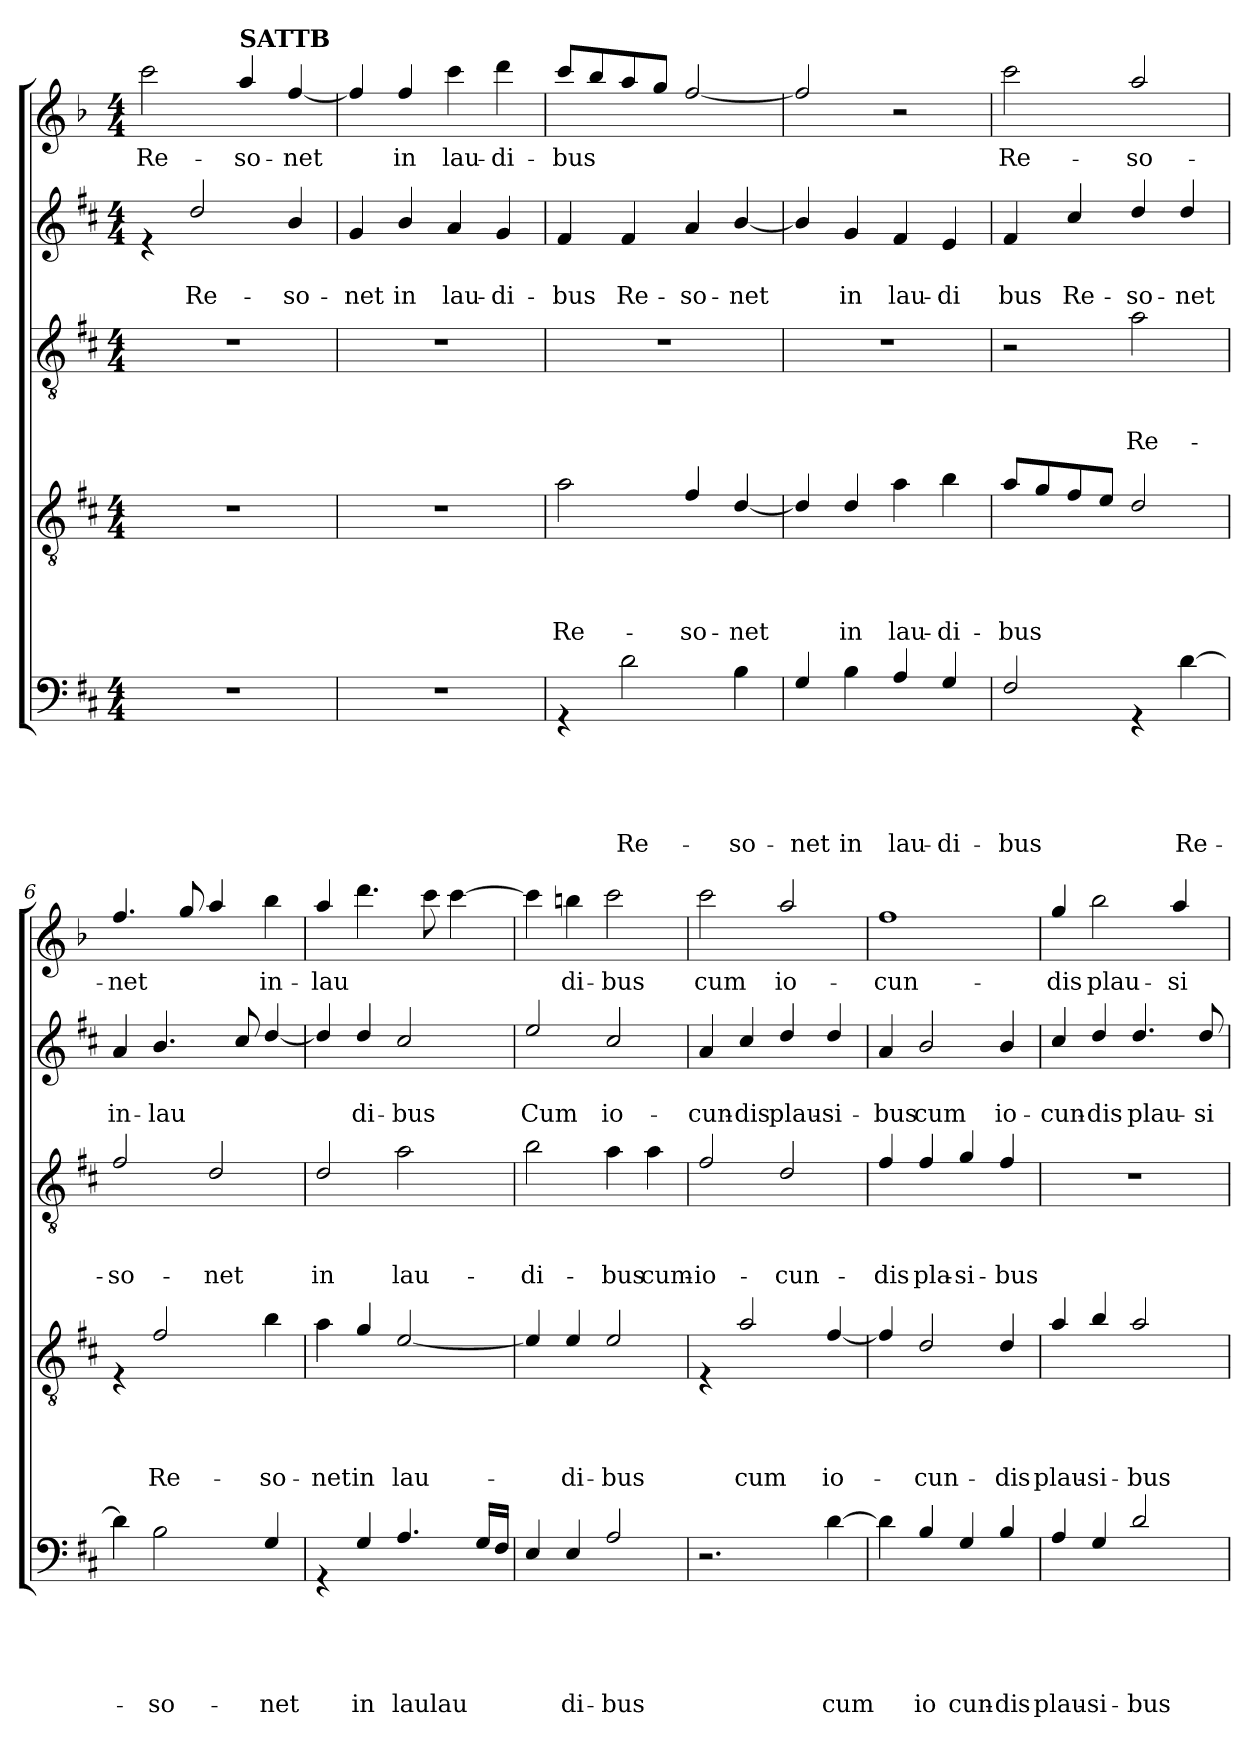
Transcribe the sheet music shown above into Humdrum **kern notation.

**kern	**text	**text	**text	**text	**text	**kern	**text	**text	**text	**text	**kern	**text	**text	**text	**kern	**text	**text	**kern	**text
*part5	*part5	*part5	*part5	*part5	*part5	*part4	*part4	*part4	*part4	*part4	*part3	*part3	*part3	*part3	*part2	*part2	*part2	*part1	*part1
*staff5	*staff5	*staff5	*staff5	*staff5	*staff5	*staff4	*staff4	*staff4	*staff4	*staff4	*staff3	*staff3	*staff3	*staff3	*staff2	*staff2	*staff2	*staff1	*staff1
*clefF4	*	*	*	*	*	*clefGv2	*	*	*	*	*clefGv2	*	*	*	*clefG2	*	*	*clefG2	*
*ITrd5c9	*	*	*	*	*	*ITrd5c9	*	*	*	*	*ITrd5c9	*	*	*	*ITrd5c9	*	*	*ITrd8c14	*
*k[b-]	*	*	*	*	*	*k[b-]	*	*	*	*	*k[b-]	*	*	*	*k[b-]	*	*	*k[b-]	*
*F:	*	*	*	*	*	*F:	*	*	*	*	*F:	*	*	*	*F:	*	*	*F:	*
*M4/4	*	*	*	*	*	*M4/4	*	*	*	*	*M4/4	*	*	*	*M4/4	*	*	*M4/4	*
=1	=1	=1	=1	=1	=1	=1	=1	=1	=1	=1	=1	=1	=1	=1	=1	=1	=1	=1	=1
!	!	!	!	!	!	!	!	!	!	!	!	!	!	!	!	!	!	!	!LO:LY:b
1r	.	.	.	.	.	1r	.	.	.	.	1r	.	.	.	4re	.	.	2cc\	Re-
!	!	!	!	!	!	!	!	!	!	!	!	!	!	!	!	!	!LO:LY:b	!	!
.	.	.	.	.	.	.	.	.	.	.	.	.	.	.	2f/	.	Re-	.	.
!	!	!	!	!	!	!	!	!	!	!	!	!	!	!	!	!	!	!LO:TX:a:B:t=SATTB	!
!	!	!	!	!	!	!	!	!	!	!	!	!	!	!	!	!	!	!	!LO:LY:b
.	.	.	.	.	.	.	.	.	.	.	.	.	.	.	.	.	.	4a/	-so-
!	!	!	!	!	!	!	!	!	!	!	!	!	!	!	!	!	!LO:LY:b	!	!LO:LY:b
.	.	.	.	.	.	.	.	.	.	.	.	.	.	.	4d/	.	-so-	[<4f/	-net
=2	=2	=2	=2	=2	=2	=2	=2	=2	=2	=2	=2	=2	=2	=2	=2	=2	=2	=2	=2
!	!	!	!	!	!	!	!	!	!	!	!	!	!	!	!	!	!LO:LY:b	!	!
1r	.	.	.	.	.	1r	.	.	.	.	1r	.	.	.	4B-/	.	-net	4f/]	.
!	!	!	!	!	!	!	!	!	!	!	!	!	!	!	!	!	!LO:LY:b	!	!LO:LY:b
.	.	.	.	.	.	.	.	.	.	.	.	.	.	.	4d/	.	in	4f/	in
!	!	!	!	!	!	!	!	!	!	!	!	!	!	!	!	!	!LO:LY:b	!	!LO:LY:b
.	.	.	.	.	.	.	.	.	.	.	.	.	.	.	4c/	.	lau-	4cc\	lau-
!	!	!	!	!	!	!	!	!	!	!	!	!	!	!	!	!	!LO:LY:b	!	!LO:LY:b
.	.	.	.	.	.	.	.	.	.	.	.	.	.	.	4B-/	.	-di-	4dd\	-di-
=3	=3	=3	=3	=3	=3	=3	=3	=3	=3	=3	=3	=3	=3	=3	=3	=3	=3	=3	=3
!	!	!	!	!	!	!	!	!	!	!LO:LY:b	!	!	!	!	!	!	!LO:LY:b	!	!LO:LY:b
4rGG	.	.	.	.	.	2c\	.	.	.	Re-	1r	.	.	.	4A/	.	-bus	8cc/L	-bus
.	.	.	.	.	.	.	.	.	.	.	.	.	.	.	.	.	.	8b-/	.
!	!	!	!	!	!LO:LY:b	!	!	!	!	!	!	!	!	!	!	!	!LO:LY:b	!	!
2F\	.	.	.	.	Re-	.	.	.	.	.	.	.	.	.	4A/	.	Re-	8a/	.
.	.	.	.	.	.	.	.	.	.	.	.	.	.	.	.	.	.	8g/J	.
!	!	!	!	!	!	!	!	!	!	!LO:LY:b	!	!	!	!	!	!	!LO:LY:b	!	!
.	.	.	.	.	.	4A/	.	.	.	-so-	.	.	.	.	4c/	.	-so-	[<2f/	.
!	!	!	!	!	!LO:LY:b	!	!	!	!	!LO:LY:b	!	!	!	!	!	!	!LO:LY:b	!	!
4D\	.	.	.	.	-so-	[<4F/	.	.	.	-net	.	.	.	.	[<4d/	.	-net	.	.
=4	=4	=4	=4	=4	=4	=4	=4	=4	=4	=4	=4	=4	=4	=4	=4	=4	=4	=4	=4
!	!	!	!	!	!LO:LY:b	!	!	!	!	!	!	!	!	!	!	!	!	!	!
4BB-/	.	.	.	.	-net	4F/]	.	.	.	.	1r	.	.	.	4d/]	.	.	2f/]	.
!	!	!	!	!	!LO:LY:b	!	!	!	!	!LO:LY:b	!	!	!	!	!	!	!LO:LY:b	!	!
4D\	.	.	.	.	in	4F/	.	.	.	in	.	.	.	.	4B-/	.	in	.	.
!	!	!	!	!	!LO:LY:b	!	!	!	!	!LO:LY:b	!	!	!	!	!	!	!LO:LY:b	!	!
4C/	.	.	.	.	lau-	4c\	.	.	.	lau-	.	.	.	.	4A/	.	lau-	2r	.
!	!	!	!	!	!LO:LY:b	!	!	!	!	!LO:LY:b	!	!	!	!	!	!	!LO:LY:b	!	!
4BB-/	.	.	.	.	-di-	4d\	.	.	.	-di-	.	.	.	.	4G/	.	-di	.	.
!!LO:LB:g=z
=5	=5	=5	=5	=5	=5	=5	=5	=5	=5	=5	=5	=5	=5	=5	=5	=5	=5	=5	=5
!	!	!	!	!	!LO:LY:b	!	!	!	!	!LO:LY:b	!	!	!	!	!	!	!LO:LY:b	!	!LO:LY:b
2AA/	.	.	.	.	-bus	8c/L	.	.	.	-bus	2r	.	.	.	4A/	.	bus	2cc\	Re-
.	.	.	.	.	.	8B-/	.	.	.	.	.	.	.	.	.	.	.	.	.
!	!	!	!	!	!	!	!	!	!	!	!	!	!	!	!	!	!LO:LY:b	!	!
.	.	.	.	.	.	8A/	.	.	.	.	.	.	.	.	4e/	.	Re-	.	.
.	.	.	.	.	.	8G/J	.	.	.	.	.	.	.	.	.	.	.	.	.
!	!	!	!	!	!	!	!	!	!	!	!	!	!	!LO:LY:b	!	!	!LO:LY:b	!	!LO:LY:b
4rGG	.	.	.	.	.	2F/	.	.	.	.	2c\	.	.	Re-	4f/	.	-so-	2a/	-so-
!	!	!	!	!	!LO:LY:b	!	!	!	!	!	!	!	!	!	!	!	!LO:LY:b	!	!
[>4F\	.	.	.	.	Re-	.	.	.	.	.	.	.	.	.	4f/	.	-net	.	.
=6	=6	=6	=6	=6	=6	=6	=6	=6	=6	=6	=6	=6	=6	=6	=6	=6	=6	=6	=6
!	!	!	!	!	!	!	!	!	!	!	!	!	!	!LO:LY:b	!	!	!LO:LY:b	!	!LO:LY:b
4F\]	.	.	.	.	.	4rE	.	.	.	.	2A/	.	.	-so-	4c/	.	in-	4.f/	-net
!	!	!	!	!	!LO:LY:b	!	!	!	!	!LO:LY:b	!	!	!	!	!	!	!LO:LY:b	!	!
2D\	.	.	.	.	-so-	2A/	.	.	.	Re-	.	.	.	.	4.d/	.	-lau	.	.
.	.	.	.	.	.	.	.	.	.	.	.	.	.	.	.	.	.	8g/	.
!	!	!	!	!	!	!	!	!	!	!	!	!	!	!LO:LY:b	!	!	!	!	!
.	.	.	.	.	.	.	.	.	.	.	2F/	.	.	-net	.	.	.	4a/	.
.	.	.	.	.	.	.	.	.	.	.	.	.	.	.	8e/	.	.	.	.
!	!	!	!	!	!LO:LY:b	!	!	!	!	!LO:LY:b	!	!	!	!	!	!	!	!	!LO:LY:b
4BB-/	.	.	.	.	-net	4d\	.	.	.	-so-	.	.	.	.	[<4f/	.	.	4b-\	in-
=7	=7	=7	=7	=7	=7	=7	=7	=7	=7	=7	=7	=7	=7	=7	=7	=7	=7	=7	=7
!	!	!	!	!	!	!	!	!	!	!LO:LY:b	!	!	!	!LO:LY:b	!	!	!	!	!LO:LY:b
4rGG	.	.	.	.	.	4c\	.	.	.	-net	2F/	.	.	in	4f/]	.	.	4a/	-lau
!	!	!	!	!	!LO:LY:b	!	!	!	!	!LO:LY:b	!	!	!	!	!	!	!LO:LY:b	!	!
4BB-/	.	.	.	.	in	4B-/	.	.	.	in	.	.	.	.	4f/	.	di-	4.dd\	.
!	!	!	!	!	!LO:LY:b	!	!	!	!	!LO:LY:b	!	!	!	!LO:LY:b	!	!	!LO:LY:b	!	!
4.C/	.	.	.	.	laulau	[<2G/	.	.	.	lau-	2c\	.	.	lau-	2e/	.	-bus	.	.
.	.	.	.	.	.	.	.	.	.	.	.	.	.	.	.	.	.	8cc\	.
.	.	.	.	.	.	.	.	.	.	.	.	.	.	.	.	.	.	[>4cc\	.
16BB-/LL	.	.	.	.	.	.	.	.	.	.	.	.	.	.	.	.	.	.	.
16AA/JJ	.	.	.	.	.	.	.	.	.	.	.	.	.	.	.	.	.	.	.
=8	=8	=8	=8	=8	=8	=8	=8	=8	=8	=8	=8	=8	=8	=8	=8	=8	=8	=8	=8
!	!	!	!	!	!	!	!	!	!	!	!	!	!	!LO:LY:b	!	!	!LO:LY:b	!	!
4GG/	.	.	.	.	.	4G/]	.	.	.	.	2d\	.	.	-di-	2g/	.	Cum	4cc\]	.
!	!	!	!	!	!LO:LY:b	!	!	!	!	!LO:LY:b	!	!	!	!	!	!	!	!	!LO:LY:b
4GG/	.	.	.	.	di-	4G/	.	.	.	-di-	.	.	.	.	.	.	.	4bn\	di-
!	!	!	!	!	!LO:LY:b	!	!	!	!	!LO:LY:b	!	!	!	!LO:LY:b	!	!	!LO:LY:b	!	!LO:LY:b
2C/	.	.	.	.	-bus	2G/	.	.	.	-bus	4c\	.	.	-bus	2e/	.	io-	2cc\	-bus
!	!	!	!	!	!	!	!	!	!	!	!	!	!	!LO:LY:b	!	!	!	!	!
.	.	.	.	.	.	.	.	.	.	.	4c\	.	.	cum-	.	.	.	.	.
!!LO:LB:g=z
=9	=9	=9	=9	=9	=9	=9	=9	=9	=9	=9	=9	=9	=9	=9	=9	=9	=9	=9	=9
!	!	!	!	!	!	!	!	!	!	!	!	!	!	!LO:LY:b	!	!	!LO:LY:b	!	!LO:LY:b
2.r	.	.	.	.	.	4rE	.	.	.	.	2A/	.	.	-io-	4c/	.	-cun-	2cc\	cum
!	!	!	!	!	!	!	!	!	!	!LO:LY:b	!	!	!	!	!	!	!LO:LY:b	!	!
.	.	.	.	.	.	2c/	.	.	.	cum	.	.	.	.	4e/	.	-dis	.	.
!	!	!	!	!	!	!	!	!	!	!	!	!	!	!LO:LY:b	!	!	!LO:LY:b	!	!LO:LY:b
.	.	.	.	.	.	.	.	.	.	.	2F/	.	.	-cun-	4f/	.	plau-	2a/	io-
!	!	!	!	!	!LO:LY:b	!	!	!	!	!LO:LY:b	!	!	!	!	!	!	!LO:LY:b	!	!
[>4F\	.	.	.	.	cum	[<4A/	.	.	.	io-	.	.	.	.	4f/	.	-si-	.	.
=10	=10	=10	=10	=10	=10	=10	=10	=10	=10	=10	=10	=10	=10	=10	=10	=10	=10	=10	=10
!	!	!	!	!	!	!	!	!	!	!	!	!	!	!LO:LY:b	!	!	!LO:LY:b	!	!LO:LY:b
4F\]	.	.	.	.	.	4A/]	.	.	.	.	4A/	.	.	-dis	4c/	.	-bus	1f	-cun-
!	!	!	!	!	!LO:LY:b	!	!	!	!	!LO:LY:b	!	!	!	!LO:LY:b	!	!	!LO:LY:b	!	!
4D/	.	.	.	.	io	2F/	.	.	.	-cun-	4A/	.	.	pla-	2d/	.	cum	.	.
!	!	!	!	!	!LO:LY:b	!	!	!	!	!	!	!	!	!LO:LY:b	!	!	!	!	!
4BB-/	.	.	.	.	cun-	.	.	.	.	.	4B-/	.	.	-si-	.	.	.	.	.
!	!	!	!	!	!LO:LY:b	!	!	!	!	!LO:LY:b	!	!	!	!LO:LY:b	!	!	!LO:LY:b	!	!
4D/	.	.	.	.	-dis	4F/	.	.	.	-dis	4A/	.	.	-bus	4d/	.	io-	.	.
=11	=11	=11	=11	=11	=11	=11	=11	=11	=11	=11	=11	=11	=11	=11	=11	=11	=11	=11	=11
!	!	!	!	!	!LO:LY:b	!	!	!	!	!LO:LY:b	!	!	!	!	!	!	!LO:LY:b	!	!LO:LY:b
4C/	.	.	.	.	plau-	4c/	.	.	.	plau-	1r	.	.	.	4e/	.	-cun-	4g/	-dis
!	!	!	!	!	!LO:LY:b	!	!	!	!	!LO:LY:b	!	!	!	!	!	!	!LO:LY:b	!	!LO:LY:b
4BB-/	.	.	.	.	-si-	4d/	.	.	.	-si-	.	.	.	.	4f/	.	-dis	2b-\	plau-
!	!	!	!	!	!LO:LY:b	!	!	!	!	!LO:LY:b	!	!	!	!	!	!	!LO:LY:b	!	!
2F/	.	.	.	.	-bus	2c/	.	.	.	-bus	.	.	.	.	4.f/	.	plau-	.	.
!	!	!	!	!	!	!	!	!	!	!	!	!	!	!	!	!	!	!	!LO:LY:b
.	.	.	.	.	.	.	.	.	.	.	.	.	.	.	.	.	.	4a/	-si-
!	!	!	!	!	!	!	!	!	!	!	!	!	!	!	!	!	!LO:LY:b	!	!
.	.	.	.	.	.	.	.	.	.	.	.	.	.	.	8f/	.	-si-	.	.
=	=	=	=	=	=	=	=	=	=	=	=	=	=	=	=	=	=	=	=
*-	*-	*-	*-	*-	*-	*-	*-	*-	*-	*-	*-	*-	*-	*-	*-	*-	*-	*-	*-
